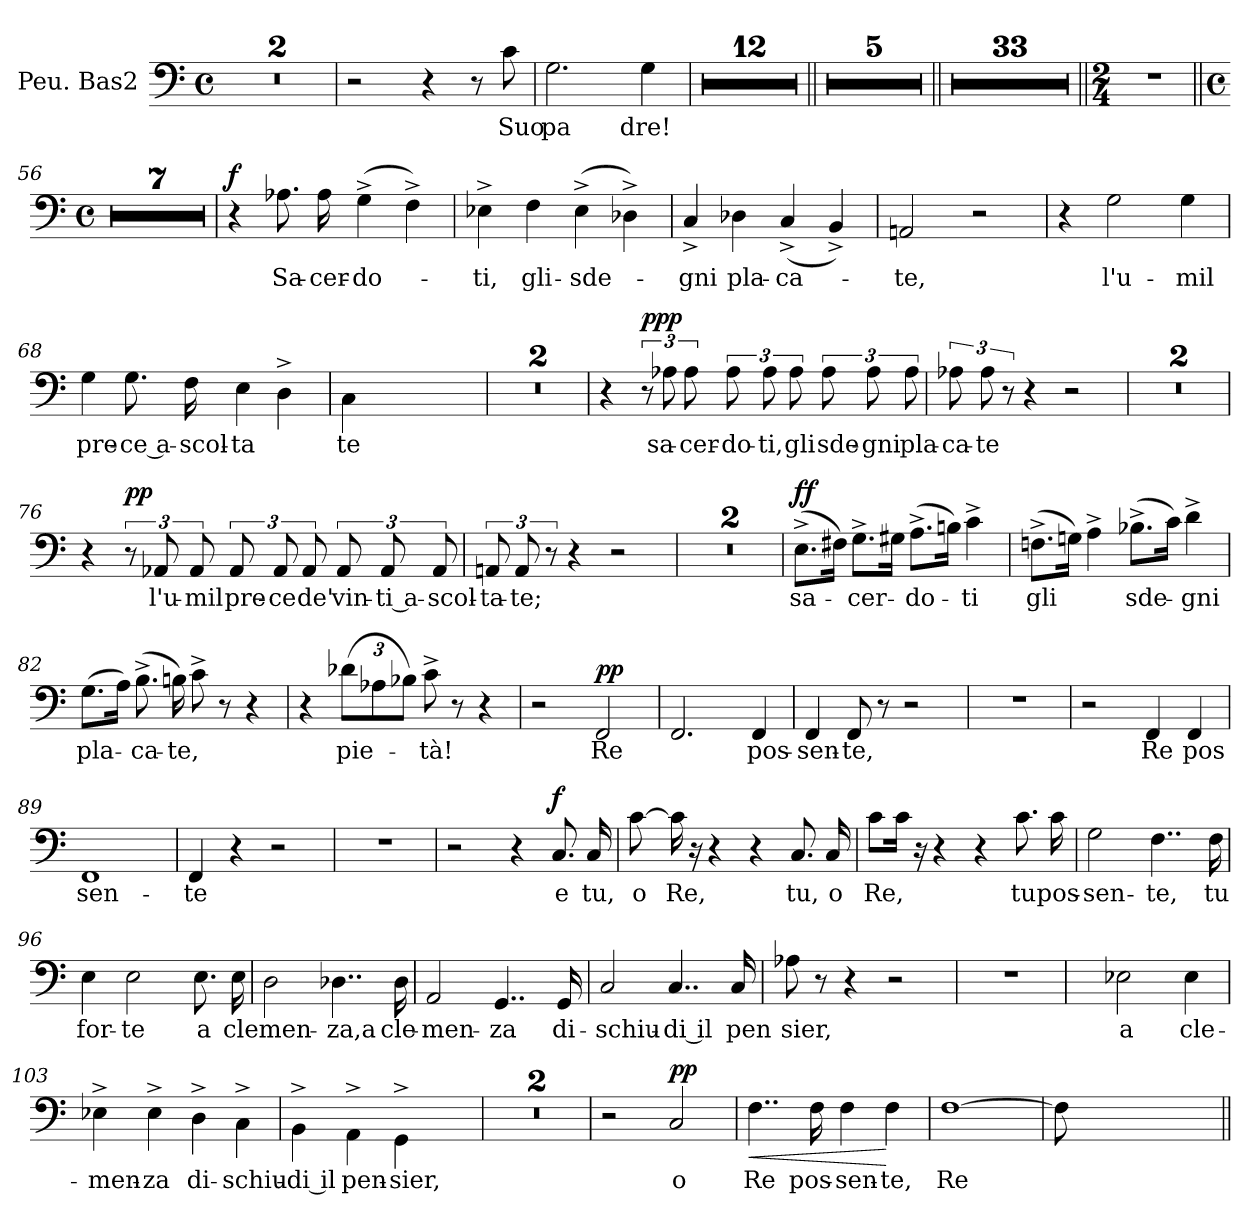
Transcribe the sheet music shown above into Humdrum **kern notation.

**kern	**text	**dynam
*part1	*part1	*part1
*staff1	*staff1	*staff1
*I"Peu. Bas2	*	*
*I'Peu. Bas2	*	*
*clefF4	*	*
*k[]	*	*
*M4/4	*	*
*met(c)	*	*
=1	=1	=1
1r	.	.
=2	=2	=2
1r	.	.
=3	=3	=3
2r	.	.
4r	.	.
8r	.	.
!	!LO:LY:b:color=#0055FF	!
8c\	Suo	.
=4	=4	=4
!	!LO:LY:b:color=#0055FF	!
2.G\	pa	.
!	!LO:LY:b:color=#0055FF	!
4G\	dre!	.
!!LO:PB:g=z
=5	=5	=5
1r	.	.
=6	=6	=6
1r	.	.
=7	=7	=7
1r	.	.
!!LO:LB:g=z
=8	=8	=8
1r	.	.
=9	=9	=9
1r	.	.
=10	=10	=10
1r	.	.
=11	=11	=11
1r	.	.
!!LO:LB:g=z
=12	=12	=12
1r	.	.
=13	=13	=13
1r	.	.
=14	=14	=14
1r	.	.
=15	=15	=15
1r	.	.
=16	=16	=16
1r	.	.
!!LO:PB:g=z
=17||	=17||	=17||
1r	.	.
=18	=18	=18
1r	.	.
=19	=19	=19
1r	.	.
!!LO:LB:g=z
=20	=20	=20
1r	.	.
=21	=21	=21
1r	.	.
=22||	=22||	=22||
1r	.	.
!!LO:LB:g=z
=23	=23	=23
1r	.	.
=24	=24	=24
1r	.	.
=25	=25	=25
1r	.	.
!!LO:LB:g=z
=26	=26	=26
1r	.	.
=27	=27	=27
1r	.	.
=28	=28	=28
1r	.	.
!!LO:PB:g=z
=29	=29	=29
1r	.	.
=30	=30	=30
1r	.	.
=31	=31	=31
1r	.	.
!!LO:LB:g=z
=32	=32	=32
1r	.	.
=33	=33	=33
1r	.	.
=34	=34	=34
1r	.	.
!!LO:LB:g=z
=35	=35	=35
1r	.	.
=36	=36	=36
1r	.	.
!!LO:LB:g=z
=37	=37	=37
1r	.	.
=38	=38	=38
1r	.	.
!!LO:PB:g=z
=39	=39	=39
1r	.	.
=40	=40	=40
1r	.	.
=41	=41	=41
1r	.	.
=42	=42	=42
1r	.	.
!!LO:LB:g=z
=43	=43	=43
1r	.	.
=44	=44	=44
1r	.	.
=45	=45	=45
1r	.	.
!!LO:LB:g=z
=46	=46	=46
*k[b-]	*	*
*F:	*	*
1r	.	.
=47	=47	=47
1r	.	.
=48	=48	=48
1r	.	.
=49	=49	=49
1r	.	.
!!LO:PB:g=z
=50	=50	=50
1r	.	.
=51	=51	=51
1r	.	.
=52	=52	=52
1r	.	.
!!LO:LB:g=z
=53	=53	=53
*k[b-]	*	*
*F:	*	*
1r	.	.
=54	=54	=54
1r	.	.
!!LO:PB:g=z
=55||	=55||	=55||
*M2/4	*	*
2r	.	.
=56||	=56||	=56||
*M4/4	*	*
*met(c)	*	*
1r	.	.
!!LO:LB:g=z
=57	=57	=57
1r	.	.
=58	=58	=58
1r	.	.
!!LO:PB:g=z
=59	=59	=59
1r	.	.
=60	=60	=60
1r	.	.
!!LO:LB:g=z
=61	=61	=61
1r	.	.
=62	=62	=62
1r	.	.
!!LO:PB:g=z
=63	=63	=63
!	!	!LO:DY:a
4r	.	f
!	!LO:LY:b:color=#0055FF	!
8.A-X\	Sa-	.
!	!LO:LY:b:color=#0055FF	!
16A-\	-cer-	.
!	!LO:LY:b:color=#0055FF	!
(>4G^\	-do-	.
4F^\)	.	.
=64	=64	=64
!	!LO:LY:b:color=#0055FF	!
4E-X^\	-ti,	.
!	!LO:LY:b:color=#0055FF	!
4F\	gli-	.
!	!LO:LY:b:color=#0055FF	!
(>4E-^\	-sde-	.
4D-X^\)	.	.
=65	=65	=65
!	!LO:LY:b:color=#0055FF	!
4C^/	-gni	.
!	!LO:LY:b:color=#0055FF	!
4D-X\	pla-	.
!	!LO:LY:b:color=#0055FF	!
(<4C^/	-ca-	.
4BB-^/)	.	.
!!LO:PB:g=z
=66	=66	=66
!	!LO:LY:b:color=#0055FF	!
2AAn/	te,	.
2r	.	.
=67	=67	=67
4r	.	.
!	!LO:LY:b:color=#0055FF	!
2G\	l'u-	.
!	!LO:LY:b:color=#0055FF	!
4G\	-mil	.
=68	=68	=68
!	!LO:LY:b:color=#0055FF	!
*^	*	*
4G\	4ryy	pre-	.
!	!	!LO:LY:b:color=#0055FF	!
8.G\	8ryy	-ce a-	.
.	16ryy	.	.
!	!	!LO:LY:b:color=#0055FF	!
16F\	2ryy	-scol-	.
!	!	!LO:LY:b:color=#0055FF	!
4E\	.	-ta	.
4D^\	.	.	.
.	16ryy	.	.
*v	*v	*	*
!!LO:PB:g=z
=69	=69	=69
*^	*	*
!	!	!LO:LY:b:color=#0055FF	!
*v	*v	*	*
4C\	te	.
4ryy	.	.
2ryy	.	.
=70	=70	=70
1r	.	.
!!LO:PB:g=z
=71	=71	=71
1r	.	.
=72	=72	=72
4r	.	.
!	!	!LO:DY:a
12r	.	ppp
!	!LO:LY:b:color=#0055FF	!
12A-X\	sa-	.
!	!LO:LY:b:color=#0055FF	!
12A-\	-cer-	.
!	!LO:LY:b:color=#0055FF	!
12A-\	-do-	.
!	!LO:LY:b:color=#0055FF	!
12A-\	-ti,	.
!	!LO:LY:b:color=#0055FF	!
12A-\	gli	.
!	!LO:LY:b:color=#0055FF	!
12A-\	sde-	.
!	!LO:LY:b:color=#0055FF	!
12A-\	-gni	.
!	!LO:LY:b:color=#0055FF	!
12A-\	pla-	.
!!LO:PB:g=z
=73	=73	=73
!	!LO:LY:b:color=#0055FF	!
12A-X\	-ca-	.
!	!LO:LY:b:color=#0055FF	!
12A-\	-te	.
12r	.	.
4r	.	.
2r	.	.
=74	=74	=74
1r	.	.
!!LO:PB:g=z
=75	=75	=75
1r	.	.
=76	=76	=76
4r	.	.
!	!	!LO:DY:a
12r	.	pp
!	!LO:LY:b:color=#0055FF	!
12AA-X/	l'u-	.
!	!LO:LY:b:color=#0055FF	!
12AA-/	-mil	.
!	!LO:LY:b:color=#0055FF	!
12AA-/	pre-	.
!	!LO:LY:b:color=#0055FF	!
12AA-/	-ce	.
!	!LO:LY:b:color=#0055FF	!
12AA-/	de'	.
!	!LO:LY:b:color=#0055FF	!
12AA-/	vin-	.
!	!LO:LY:b:color=#0055FF	!
12AA-/	-ti a-	.
!	!LO:LY:b:color=#0055FF	!
12AA-/	-scol-	.
!!LO:PB:g=z
=77	=77	=77
!	!LO:LY:b:color=#0055FF	!
12AAn/	-ta-	.
!	!LO:LY:b:color=#0055FF	!
12AA/	-te;	.
12r	.	.
4r	.	.
2r	.	.
=78	=78	=78
1r	.	.
!!LO:PB:g=z
=79	=79	=79
1r	.	.
=80	=80	=80
!	!LO:LY:b:color=#0055FF	!LO:DY:a
(>8.E^\L	sa-	ff
16F#X\Jk)	.	.
!	!LO:LY:b:color=#0055FF	!
8.G^\L	-cer-	.
16G#X\Jk	.	.
!	!LO:LY:b:color=#0055FF	!
(>8.A^\L	-do-	.
16Bn\Jk)	.	.
!	!LO:LY:b:color=#0055FF	!
4c^\	-ti	.
!!LO:PB:g=z
=81	=81	=81
!	!LO:LY:b:color=#0055FF	!
(>8.Fn^\L	gli	.
16Gn\Jk)	.	.
4A^\	.	.
!	!LO:LY:b:color=#0055FF	!
(>8.B-X^\L	sde-	.
16c\Jk)	.	.
!	!LO:LY:b:color=#0055FF	!
4d^\	-gni	.
=82	=82	=82
!	!LO:LY:b:color=#0055FF	!
(>8.G\L	pla-	.
16A\Jk)	.	.
!	!LO:LY:b:color=#0055FF	!
(>8.B-^\	ca-	.
!	!LO:LY:b:color=#0055FF	!
16Bn\)	-te,	.
8c^\	.	.
8r	.	.
4r	.	.
!!LO:PB:g=z
=83	=83	=83
4r	.	.
*Xbrackettup	*	*
!	!LO:LY:b:color=#0055FF	!
(>12d-X\L	pie-	.
12A-X\	.	.
12B-X\J)	.	.
!	!LO:LY:b:color=#0055FF	!
8c^\	-tà!	.
8r	.	.
4r	.	.
=84	=84	=84
2r	.	.
!	!LO:LY:b:color=#0055FF	!LO:DY:a
2FF/	Re	pp
!!LO:PB:g=z
=85	=85	=85
2.FF/	.	.
!	!LO:LY:b:color=#0055FF	!
4FF/	pos-	.
=86	=86	=86
!	!LO:LY:b:color=#0055FF	!
4FF/	-sen-	.
!	!LO:LY:b:color=#0055FF	!
8FF/	-te,	.
8r	.	.
2r	.	.
!!LO:PB:g=z
=87	=87	=87
1r	.	.
=88	=88	=88
2r	.	.
!	!LO:LY:b:color=#0055FF	!
4FF/	Re	.
!	!LO:LY:b:color=#0055FF	!
4FF/	pos	.
!!LO:PB:g=z
=89	=89	=89
!	!LO:LY:b:color=#0055FF	!
1FF	sen-	.
=90	=90	=90
!	!LO:LY:b:color=#0055FF	!
4FF/	-te	.
4r	.	.
2r	.	.
!!LO:PB:g=z
=91	=91	=91
1r	.	.
=92	=92	=92
2r	.	.
4r	.	.
!	!LO:LY:b:color=#0055FF	!LO:DY:a
8.C/	e	f
!	!LO:LY:b:color=#0055FF	!
16C/	tu,	.
=93	=93	=93
!	!LO:LY:b:color=#0055FF	!
[8c\	o	.
!	!LO:LY:b:color=#0055FF	!
16c\]	Re,	.
16r	.	.
4r	.	.
4r	.	.
!	!LO:LY:b:color=#0055FF	!
8.C/	tu,	.
!	!LO:LY:b:color=#0055FF	!
16C/	o	.
!!LO:PB:g=z
=94	=94	=94
!	!LO:LY:b:color=#0055FF	!
8c\L	Re,	.
16c\Jk	.	.
16r	.	.
4r	.	.
4r	.	.
!	!LO:LY:b:color=#0055FF	!
8.c\	tu	.
!	!LO:LY:b:color=#0055FF	!
16c\	pos-	.
=95	=95	=95
!	!LO:LY:b:color=#0055FF	!
2G\	-sen-	.
!	!LO:LY:b:color=#0055FF	!
4..F\	-te,	.
!	!LO:LY:b:color=#0055FF	!
16F\	tu	.
=96	=96	=96
!	!LO:LY:b:color=#0055FF	!
4E\	for-	.
!	!LO:LY:b:color=#0055FF	!
2E\	-te	.
!	!LO:LY:b:color=#0055FF	!
8.E\	a	.
!	!LO:LY:b:color=#0055FF	!
16E\	cle	.
!!LO:PB:g=z
=97	=97	=97
!	!LO:LY:b:color=#0055FF	!
2D\	men-	.
!	!LO:LY:b:color=#0055FF	!
4..D-X\	-za,a	.
!	!LO:LY:b:color=#0055FF	!
16D-\	cle-	.
=98	=98	=98
!	!LO:LY:b:color=#0055FF	!
2AA/	-men-	.
!	!LO:LY:b:color=#0055FF	!
4..GG/	-za	.
!	!LO:LY:b:color=#0055FF	!
16GG/	di-	.
=99	=99	=99
!	!LO:LY:b:color=#0055FF	!
2C/	-schiu-	.
!	!LO:LY:b:color=#0055FF	!
4..C/	di il	.
!	!LO:LY:b:color=#0055FF	!
16C/	pen	.
!!LO:PB:g=z
=100	=100	=100
!	!LO:LY:b:color=#0055FF	!
8A-X\	-sier,	.
8r	.	.
4r	.	.
2r	.	.
=101	=101	=101
1r	.	.
=102	=102	=102
4ryy	.	.
!	!LO:LY:b:color=#0055FF	!
2E-X\	a	.
!	!LO:LY:b:color=#0055FF	!
4E-\	cle-	.
!!LO:PB:g=z
=103	=103	=103
!	!LO:LY:b:color=#0055FF	!
4E-X^\	-men-	.
!	!LO:LY:b:color=#0055FF	!
4E-^\	-za	.
!	!LO:LY:b:color=#0055FF	!
4D^\	di-	.
!	!LO:LY:b:color=#0055FF	!
4C^\	-schiu-	.
=104	=104	=104
!	!LO:LY:b:color=#0055FF	!
4BB-^\	-di il	.
!	!LO:LY:b:color=#0055FF	!
4AA^\	pen-	.
!	!LO:LY:b:color=#0055FF	!
4GG^\	-sier,	.
4ryy	.	.
=105	=105	=105
1r	.	.
=106	=106	=106
1r	.	.
!!LO:PB:g=z
=107	=107	=107
2r	.	.
!	!LO:LY:b:color=#0055FF	!LO:DY:a
2C/	o	pp
=108	=108	=108
!	!LO:LY:b:color=#0055FF	!LO:HP:b
*^	*	*
4..F\	2ryy	Re	<
!	!	!LO:LY:b:color=#0055FF	!
16F\	.	pos-	.
!	!	!LO:LY:b:color=#0055FF	!
4F\	4ryy	-sen-	.
!	!	!LO:LY:b:color=#0055FF	!
4F\	4ryy	-te,	[
*v	*v	*	*
=109	=109	=109
*^	*	*
!	!	!LO:LY:b:color=#0055FF	!
*v	*v	*	*
[1F	Re	.
=110	=110	=110
8F\]	.	.
8ryy	.	.
4ryy	.	.
2ryy	.	.
=||	=||	=||
*-	*-	*-
